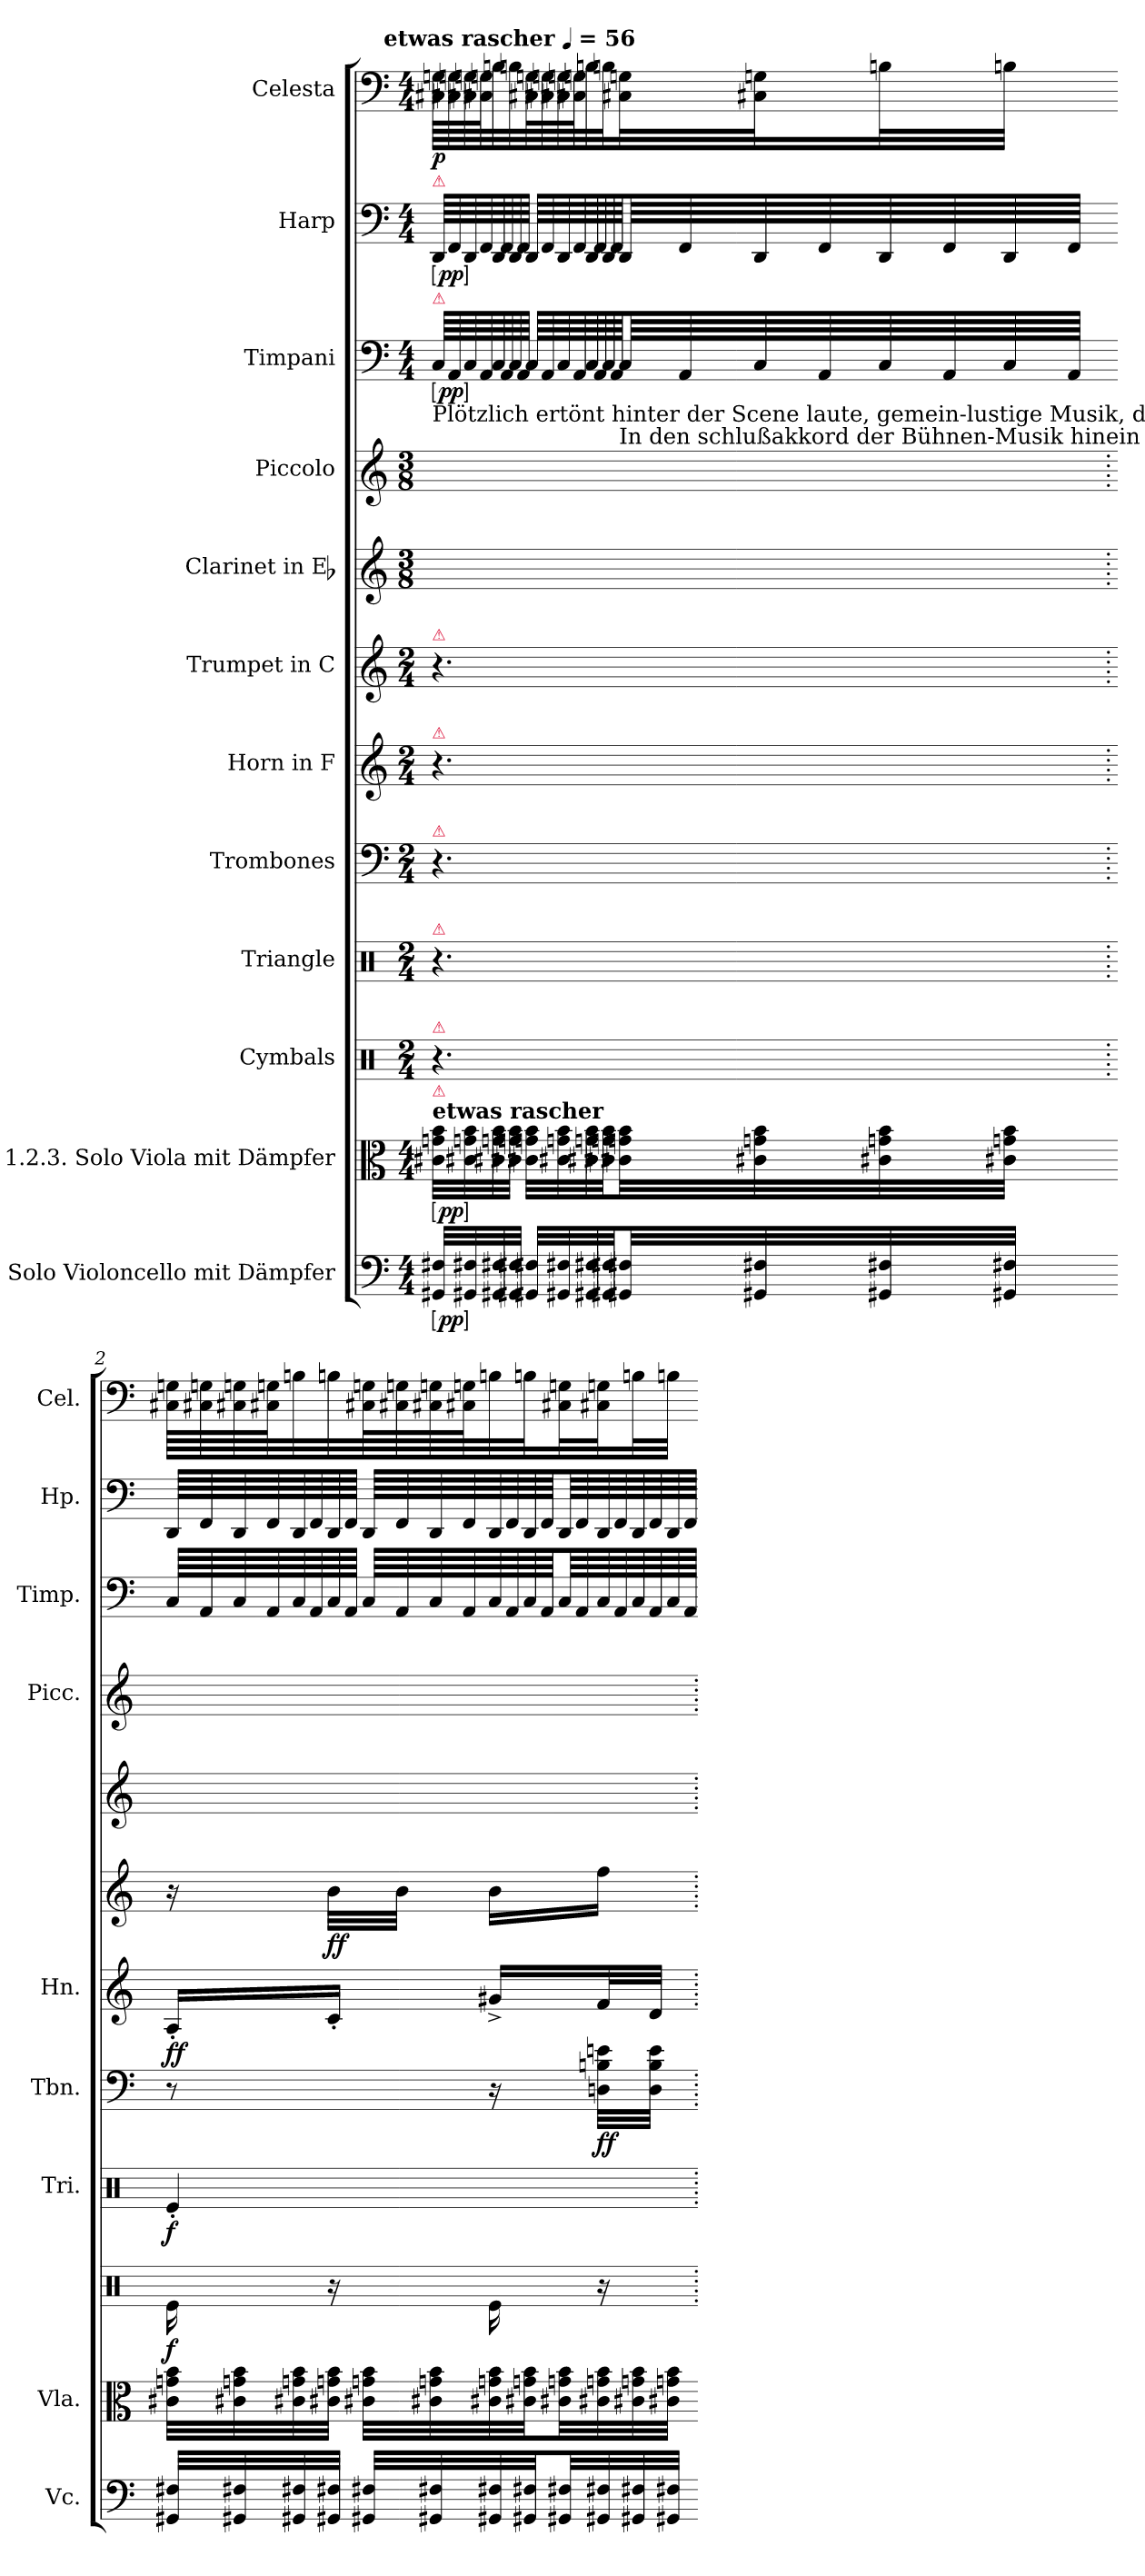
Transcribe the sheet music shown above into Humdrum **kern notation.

**kern	**dynam	**kern	**dynam	**kern	**dynam	**kern	**dynam	**kern	**dynam	**kern	**dynam	**kern	**dynam	**kern	**kern	**kern	**dynam	**kern	**dynam	**kern	**dynam
*part12	*part12	*part11	*part11	*part10	*part10	*part9	*part9	*part8	*part8	*part7	*part7	*part6	*part6	*part5	*part4	*part3	*part3	*part2	*part2	*part1	*part1
*staff12	*staff12	*staff11	*staff11	*staff10	*staff10	*staff9	*staff9	*staff8	*staff8	*staff7	*staff7	*staff6	*staff6	*staff5	*staff4	*staff3	*staff3	*staff2	*staff2	*staff1	*staff1
*I"2.3. Solo Violoncello mit Dämpfer	*	*I"1.2.3. Solo Viola mit Dämpfer	*	*I"Cymbals	*	*I"Triangle	*	*I"Trombones	*	*I"Horn in F	*	*I"Trumpet in C	*	*I"Clarinet in Eb	*I"Piccolo	*I"Timpani	*	*I"Harp	*	*I"Celesta	*
*I'Vc.	*	*I'Vla.	*	*	*	*I'Tri.	*	*I'Tbn.	*	*I'Hn.	*	*	*	*	*I'Picc.	*I'Timp.	*	*I'Hp.	*	*I'Cel.	*
*clefF4	*	*clefC3	*	*clefX	*	*clefX	*	*clefF4	*	*clefG2	*	*clefG2	*	*clefG2	*clefG2	*clefF4	*	*clefF4	*	*clefF4	*
*	*	*	*	*	*	*	*	*	*	*ITrd4c7	*	*	*	*ITrd-2c-3	*ITrd-7c-12	*	*	*	*	*ITrd-7c-12	*
*k[]	*	*k[]	*	*k[]	*	*k[]	*	*k[]	*	*k[b-]	*	*k[]	*	*k[b-e-a-]	*k[]	*k[]	*	*k[]	*	*k[]	*
!!LO:TX:omd:t=etwas rascher [quarter] = 56
*M4/4	*	*M4/4	*	*M2/4	*	*M2/4	*	*M2/4	*	*M2/4	*	*M2/4	*	*M3/8	*M3/8	*M4/4	*	*M4/4	*	*M4/4	*
*MM56	*	*MM56	*	*MM56	*	*MM56	*	*MM56	*	*MM56	*	*MM56	*	*MM56	*MM56	*MM56	*	*MM56	*	*MM56	*
=1	=1	=1	=1	=1	=1	=1	=1	=1	=1	=1	=1	=1	=1	=1	=1	=1	=1	=1	=1	=1	=1
!	!	!	!	!	!	!	!	!	!	!	!	!	!	!	!	!	!	!	!	!LO:TX:a:color=crimson:t=⚠	!
!	!	!	!	!	!	!	!	!	!	!	!	!	!	!	!	!	!	!LO:TX:a:color=crimson:t=⚠	!	!	!
!	!	!	!	!	!	!	!	!	!	!	!	!	!	!	!	!LO:TX:b:t=Plötzlich ertönt hinter der Scene laute, gemein-lustige Musik, die in einen Jubel der Instrumente ausklingt	!	!	!	!	!
!	!	!	!	!	!	!	!	!	!	!	!	!	!	!	!	!LO:TX:a:color=crimson:t=⚠	!	!	!	!	!
!	!	!	!	!	!	!	!	!	!	!	!	!LO:TX:a:color=crimson:t=⚠	!	!	!	!	!	!	!	!	!
!	!	!	!	!	!	!	!	!	!	!LO:TX:a:color=crimson:t=⚠	!	!	!	!	!	!	!	!	!	!	!
!	!	!	!	!	!	!	!	!LO:TX:a:color=crimson:t=⚠	!	!	!	!	!	!	!	!	!	!	!	!	!
!	!	!	!	!	!	!LO:TX:a:color=crimson:t=⚠	!	!	!	!	!	!	!	!	!	!	!	!	!	!	!
!	!	!	!	!LO:TX:a:color=crimson:t=⚠	!	!	!	!	!	!	!	!	!	!	!	!	!	!	!	!	!
!	!	!LO:TX:a:B:t=etwas rascher	!	!	!	!	!	!	!	!	!	!	!	!	!	!	!	!	!	!	!
!	!	!LO:TX:a:color=crimson:t=⚠	!	!	!	!	!	!	!	!	!	!	!	!	!	!	!	!	!	!	!
!	!LO:DY:ed=brack	!	!LO:DY:ed=brack	!	!	!	!	!	!	!	!	!	!	!	!	!	!LO:DY:ed=brack	!	!LO:DY:ed=brack	!	!
*	*	*	*	*	*	*	*	*	*	*	*	*	*	*	*	*	*	*	*	*tremolo	*
32GG#X/ 32F#X/LLL	pp	32c#X\ 32gn\ 32b\LLL	pp	4.r	.	4.r	.	4.r	.	4.r	.	4.r	.	8ryy	8ryy	64C/LLLL	pp	64DD/LLLL	pp	64c#X\ 64gn\LLLL	p
.	.	.	.	.	.	.	.	.	.	.	.	.	.	.	.	64AA/	.	64FF/	.	64c#X@@64@@\ 64gn@@64@@\	.
32GG#X/ 32F#X/	.	32c#X\ 32gn\ 32b\	.	.	.	.	.	.	.	.	.	.	.	.	.	64C/	.	64DD/	.	64c#X\ 64gn\	.
.	.	.	.	.	.	.	.	.	.	.	.	.	.	.	.	64AA/	.	64FF/	.	64c#X@@64@@\ 64gn@@64@@\JJJJ	.
*	*	*	*	*	*	*	*	*	*	*	*	*	*	*	*	*	*	*	*	*Xtremolo	*
32GG#X/ 32F#X/	.	32c#X\ 32gn\ 32b\	.	.	.	.	.	.	.	.	.	.	.	.	.	64C/	.	64DD/	.	32bn\L	.
.	.	.	.	.	.	.	.	.	.	.	.	.	.	.	.	64AA/	.	64FF/	.	.	.
32GG#X/ 32F#X/JJJ	.	32c#X\ 32gn\ 32b\JJJ	.	.	.	.	.	.	.	.	.	.	.	.	.	64C/	.	64DD/	.	32bn\JJJ	.
.	.	.	.	.	.	.	.	.	.	.	.	.	.	.	.	64AA/JJJJ	.	64FF/JJJJ	.	.	.
*	*	*	*	*	*	*	*	*	*	*	*	*	*	*	*	*	*	*	*	*tremolo	*
32GG#X/ 32F#X/LLL	.	32c#X\ 32gn\ 32b\LLL	.	.	.	.	.	.	.	.	.	.	.	8ryy	8ryy	64C/LLLL	.	64DD/LLLL	.	64c#X\ 64gn\LLLL	.
.	.	.	.	.	.	.	.	.	.	.	.	.	.	.	.	64AA/	.	64FF/	.	64c#X@@64@@\ 64gn@@64@@\	.
32GG#X/ 32F#X/	.	32c#X\ 32gn\ 32b\	.	.	.	.	.	.	.	.	.	.	.	.	.	64C/	.	64DD/	.	64c#X\ 64gn\	.
.	.	.	.	.	.	.	.	.	.	.	.	.	.	.	.	64AA/	.	64FF/	.	64c#X@@64@@\ 64gn@@64@@\JJJJ	.
*	*	*	*	*	*	*	*	*	*	*	*	*	*	*	*	*	*	*	*	*Xtremolo	*
32GG#X/ 32F#X/	.	32c#X\ 32gn\ 32b\	.	.	.	.	.	.	.	.	.	.	.	.	.	64C/	.	64DD/	.	32bn\L	.
.	.	.	.	.	.	.	.	.	.	.	.	.	.	.	.	64AA/	.	64FF/	.	.	.
32GG#X/ 32F#X/JJ	.	32c#X\ 32gn\ 32b\JJ	.	.	.	.	.	.	.	.	.	.	.	.	.	64C/	.	64DD/	.	32bn\JJ	.
.	.	.	.	.	.	.	.	.	.	.	.	.	.	.	.	64AA/JJJ	.	64FF/JJJ	.	.	.
!	!	!	!	!	!	!	!	!	!	!	!	!	!	!	!LO:TX:a:t=In den schlußakkord der Bühnen-Musik hinein schalit beim Zeichengrelles höhnisches Lachen einer Menschenmenge	!	!	!	!	!	!
*	*	*	*	*	*	*	*	*	*	*	*	*	*	*	*	*	*	*	*	*tremolo	*
32GG#X/ 32F#X/LL	.	32c#X\ 32gn\ 32b\LL	.	.	.	.	.	.	.	.	.	.	.	16ryy	16ryy	64C/LLL	.	64DD/LLL	.	32c#X\ 32gn\LLL	.
.	.	.	.	.	.	.	.	.	.	.	.	.	.	.	.	64AA/	.	64FF/	.	.	.
32GG#X/ 32F#X/	.	32c#X\ 32gn\ 32b\	.	.	.	.	.	.	.	.	.	.	.	.	.	64C/	.	64DD/	.	32c#X\ 32gn\JJJ	.
*	*	*	*	*	*	*	*	*	*	*	*	*	*	*	*	*	*	*	*	*Xtremolo	*
.	.	.	.	.	.	.	.	.	.	.	.	.	.	.	.	64AA/	.	64FF/	.	.	.
32GG#X/ 32F#X/	.	32c#X\ 32gn\ 32b\	.	.	.	.	.	.	.	.	.	.	.	16ryy	16ryy	64C/	.	64DD/	.	32bn\L	.
.	.	.	.	.	.	.	.	.	.	.	.	.	.	.	.	64AA/	.	64FF/	.	.	.
32GG#X/ 32F#X/JJJ	.	32c#X\ 32gn\ 32b\JJJ	.	.	.	.	.	.	.	.	.	.	.	.	.	64C/	.	64DD/	.	32bn\JJJ	.
.	.	.	.	.	.	.	.	.	.	.	.	.	.	.	.	64AA/JJJJ	.	64FF/JJJJ	.	.	.
=2-	=2-	=2-	=2-	=2.	=2-	=2.	=2-	=2.	=2-	=2.	=2-	=2.	=2-	=2.	=2.	=2-	=2-	=2-	=2-	=2-	=2-
*	*	*	*	*Xtuplet	*	*Xtuplet	*	*Xtuplet	*	*Xtuplet	*	*Xtuplet	*	*	*	*	*	*	*	*	*
*	*	*	*	*	*	*	*	*	*	*	*	*	*	*	*	*	*	*	*	*tremolo	*
32GG#X/ 32F#X/LLL	.	32c#X\ 32gn\ 32b\LLL	.	32%3Re\	f	8%3Re'/	f	16%3r	.	32%3D'LL	ff	32%3r	.	16ryy	16ryy	64C/LLLL	.	64DD/LLLL	.	64c#X\ 64gn\LLLL	.
.	.	.	.	.	.	.	.	.	.	.	.	.	.	.	.	64AA/	.	64FF/	.	64c#X@@64@@\ 64gn@@64@@\	.
32GG#X/ 32F#X/	.	32c#X\ 32gn\ 32b\	.	.	.	.	.	.	.	.	.	.	.	.	.	64C/	.	64DD/	.	64c#X\ 64gn\	.
.	.	.	.	.	.	.	.	.	.	.	.	.	.	.	.	64AA/	.	64FF/	.	64c#X@@64@@\ 64gn@@64@@\JJJJ	.
*	*	*	*	*	*	*	*	*	*	*	*	*	*	*	*	*	*	*	*	*Xtremolo	*
32GG#X/ 32F#X/	.	32c#X\ 32gn\ 32b\	.	.	.	.	.	.	.	.	.	.	.	16ryy	16ryy	64C/	.	64DD/	.	32bn\L	.
.	.	.	.	.	.	.	.	.	.	.	.	.	.	.	.	64AA/	.	64FF/	.	.	.
32GG#X/ 32F#X/JJJ	.	32c#X\ 32gn\ 32b\JJJ	.	32%3r	.	.	.	.	.	32%3F'JJ	.	64%3bLLL	ff	.	.	64C/	.	64DD/	.	32bn\JJJ	.
.	.	.	.	.	.	.	.	.	.	.	.	.	.	.	.	64AA/JJJJ	.	64FF/JJJJ	.	.	.
*	*	*	*	*	*	*	*	*	*	*	*	*	*	*	*	*	*	*	*	*tremolo	*
32GG#X/ 32F#X/LLL	.	32c#X\ 32gn\ 32b\LLL	.	.	.	.	.	.	.	.	.	.	.	16ryy	16ryy	64C/LLLL	.	64DD/LLLL	.	64c#X\ 64gn\LLLL	.
.	.	.	.	.	.	.	.	.	.	.	.	64%3bJJJ	.	.	.	64AA/	.	64FF/	.	64c#X@@64@@\ 64gn@@64@@\	.
32GG#X/ 32F#X/	.	32c#X\ 32gn\ 32b\	.	.	.	.	.	.	.	.	.	.	.	.	.	64C/	.	64DD/	.	64c#X\ 64gn\	.
.	.	.	.	.	.	.	.	.	.	.	.	.	.	.	.	64AA/	.	64FF/	.	64c#X@@64@@\ 64gn@@64@@\JJJJ	.
*	*	*	*	*	*	*	*	*	*	*	*	*	*	*	*	*	*	*	*	*Xtremolo	*
32GG#X/ 32F#X/	.	32c#X\ 32gn\ 32b\	.	32%3Re\	.	.	.	32%3r	.	32%3c#X^LL	.	32%3bLL	.	16ryy	16ryy	64C/	.	64DD/	.	32bn\L	.
.	.	.	.	.	.	.	.	.	.	.	.	.	.	.	.	64AA/	.	64FF/	.	.	.
32GG#X/ 32F#X/JJ	.	32c#X\ 32gn\ 32b\JJ	.	.	.	.	.	.	.	.	.	.	.	.	.	64C/	.	64DD/	.	32bn\JJ	.
.	.	.	.	.	.	.	.	.	.	.	.	.	.	.	.	64AA/JJJ	.	64FF/JJJ	.	.	.
*	*	*	*	*	*	*	*	*	*	*	*	*	*	*	*	*	*	*	*	*tremolo	*
32GG#X/ 32F#X/LL	.	32c#X\ 32gn\ 32b\LL	.	.	.	.	.	.	.	.	.	.	.	16ryy	16ryy	64C/LLL	.	64DD/LLL	.	32c#X\ 32gn\LLL	.
.	.	.	.	.	.	.	.	.	.	.	.	.	.	.	.	64AA/	.	64FF/	.	.	.
32GG#X/ 32F#X/	.	32c#X\ 32gn\ 32b\	.	32%3r	.	.	.	64%3Dn 64%3Bn 64%3enLLL	ff	64%3B-L	.	32%3ffJJ	.	.	.	64C/	.	64DD/	.	32c#X\ 32gn\JJJ	.
*	*	*	*	*	*	*	*	*	*	*	*	*	*	*	*	*	*	*	*	*Xtremolo	*
.	.	.	.	.	.	.	.	.	.	.	.	.	.	.	.	64AA/	.	64FF/	.	.	.
32GG#X/ 32F#X/	.	32c#X\ 32gn\ 32b\	.	.	.	.	.	.	.	.	.	.	.	16ryy	16ryy	64C/	.	64DD/	.	32bn\L	.
.	.	.	.	.	.	.	.	64%3D 64%3B 64%3eJJJ	.	64%3GJJJ	.	.	.	.	.	64AA/	.	64FF/	.	.	.
32GG#X/ 32F#X/JJJ	.	32c#X\ 32gn\ 32b\JJJ	.	.	.	.	.	.	.	.	.	.	.	.	.	64C/	.	64DD/	.	32bn\JJJ	.
.	.	.	.	.	.	.	.	.	.	.	.	.	.	.	.	64AA/JJJJ	.	64FF/JJJJ	.	.	.
=-	=-	=-	=-	=.	=-	=.	=-	=.	=-	=.	=-	=.	=-	=.	=.	=-	=-	=-	=-	=-	=-
*-	*-	*-	*-	*-	*-	*-	*-	*-	*-	*-	*-	*-	*-	*-	*-	*-	*-	*-	*-	*-	*-
